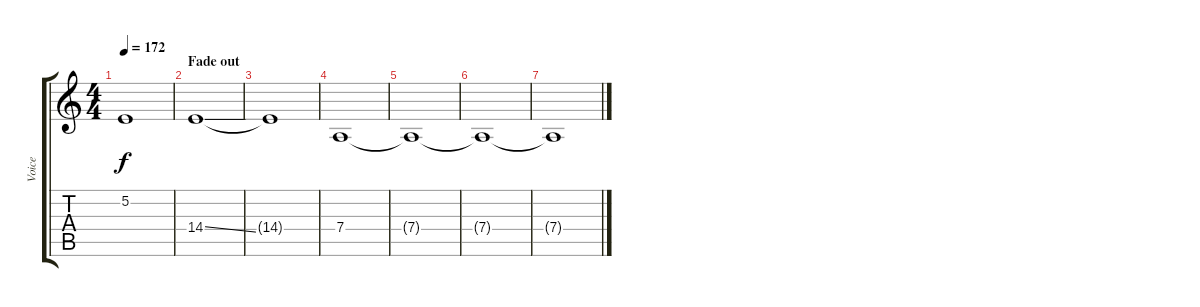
\track ("Voice" "Voice") {instrument clarinet}
\staff {score tabs}
\tuning (E4 B3 G3 D3 A2 E2) {hide}
\ts (4 4)
\tempo 172
\clef g2
\ks c
5.2{t}.1{dy f} |
\section ("" "Fade out")
14.4{ss}.1 |
14.4{t}.1 |
7.4.1 |
7.4{t}.1{volume 0} |
7.4{t}.1 |
7.4{t}.1
